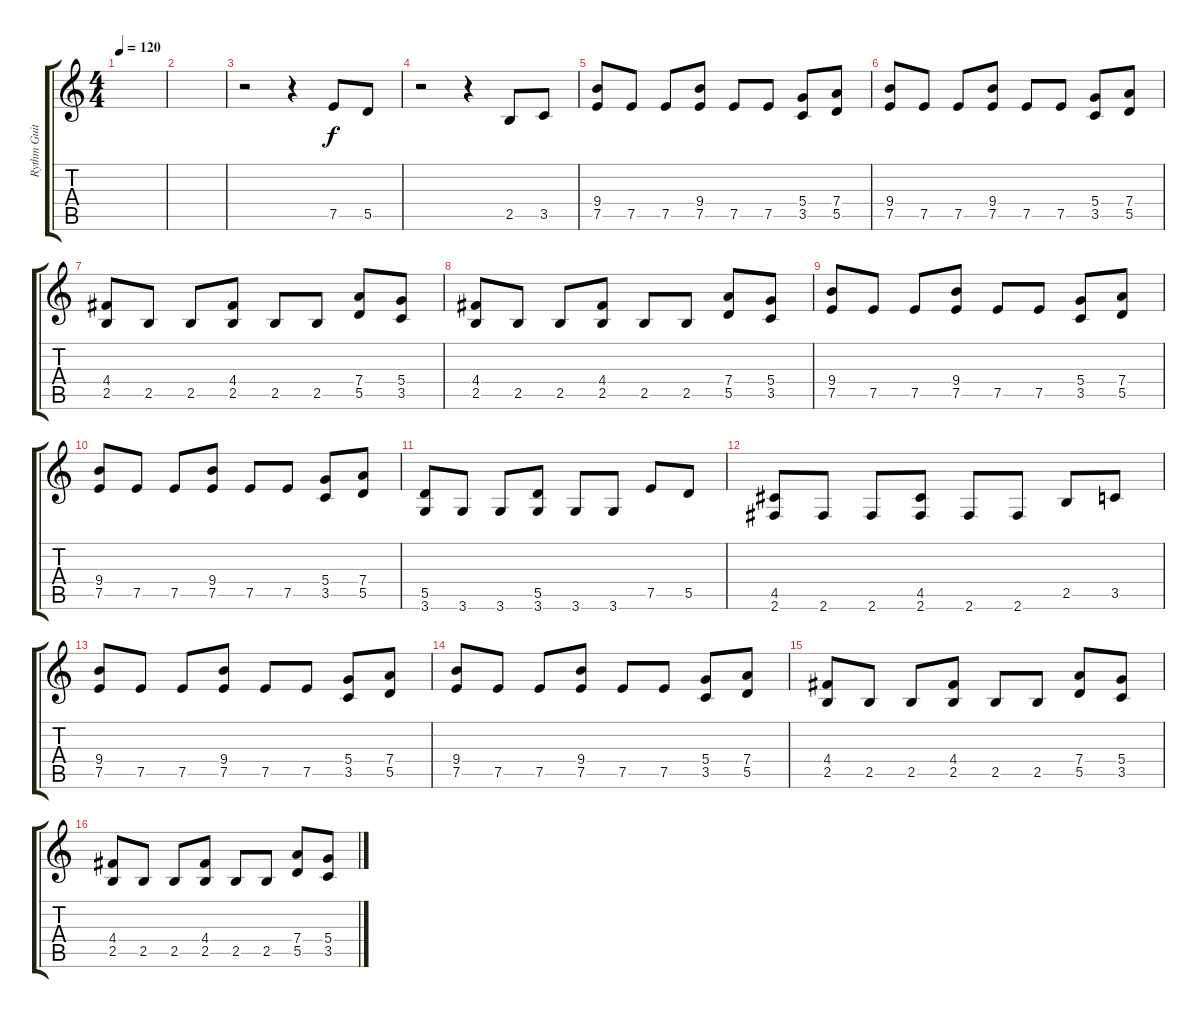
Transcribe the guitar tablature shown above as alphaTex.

\track ("Rythm Guitar II" "Rythm Guit") {instrument distortionguitar}
\staff {score tabs}
\tuning (E4 B3 G3 D3 A2 E2) {hide}
\ts (4 4)
\tempo 120
\clef g2
\ks c
|
|
r.2 r.4 7.5.8 5.5.8 |
r.2 r.4 2.5.8 3.5.8 |
(9.4 7.5).8 7.5.8 7.5.8 (9.4 7.5).8 7.5.8 7.5.8 (5.4 3.5).8 (7.4 5.5).8 |
(9.4 7.5).8 7.5.8 7.5.8 (9.4 7.5).8 7.5.8 7.5.8 (5.4 3.5).8 (7.4 5.5).8 |
(4.4 2.5).8 2.5.8 2.5.8 (4.4 2.5).8 2.5.8 2.5.8 (7.4 5.5).8 (5.4 3.5).8 |
(4.4 2.5).8 2.5.8 2.5.8 (4.4 2.5).8 2.5.8 2.5.8 (7.4 5.5).8 (5.4 3.5).8 |
(9.4 7.5).8 7.5.8 7.5.8 (9.4 7.5).8 7.5.8 7.5.8 (5.4 3.5).8 (7.4 5.5).8 |
(9.4 7.5).8 7.5.8 7.5.8 (9.4 7.5).8 7.5.8 7.5.8 (5.4 3.5).8 (7.4 5.5).8 |
(5.5 3.6).8 3.6.8 3.6.8 (5.5 3.6).8 3.6.8 3.6.8 7.5.8 5.5.8 |
(4.5 2.6).8 2.6.8 2.6.8 (4.5 2.6).8 2.6.8 2.6.8 2.5.8 3.5.8 |
(9.4 7.5).8 7.5.8 7.5.8 (9.4 7.5).8 7.5.8 7.5.8 (5.4 3.5).8 (7.4 5.5).8 |
(9.4 7.5).8 7.5.8 7.5.8 (9.4 7.5).8 7.5.8 7.5.8 (5.4 3.5).8 (7.4 5.5).8 |
(4.4 2.5).8 2.5.8 2.5.8 (4.4 2.5).8 2.5.8 2.5.8 (7.4 5.5).8 (5.4 3.5).8 |
(4.4 2.5).8 2.5.8 2.5.8 (4.4 2.5).8 2.5.8 2.5.8 (7.4 5.5).8 (5.4 3.5).8
